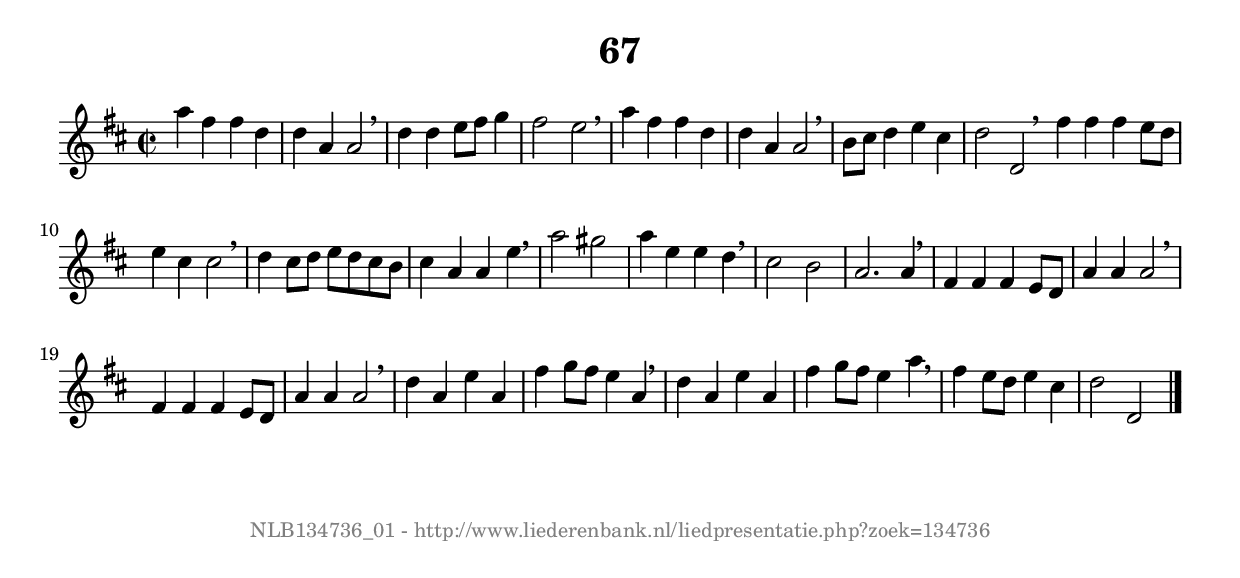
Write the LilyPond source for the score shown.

%
% produced by wce2krn 1.64 (7 June 2014)
%
\version"2.16"
#(append! paper-alist '(("long" . (cons (* 210 mm) (* 2000 mm)))))
#(set-default-paper-size "long")
sb = {\breathe}
mBreak = {\breathe }
bBreak = {\breathe }
x = {\once\override NoteHead #'style = #'cross }
gl=\glissando
itime={\override Staff.TimeSignature #'stencil = ##f }
ficta = {\once\set suggestAccidentals = ##t}
fine = {\once\override Score.RehearsalMark #'self-alignment-X = #1 \mark \markup {\italic{Fine}}}
dc = {\once\override Score.RehearsalMark #'self-alignment-X = #1 \mark \markup {\italic{D.C.}}}
dcf = {\once\override Score.RehearsalMark #'self-alignment-X = #1 \mark \markup {\italic{D.C. al Fine}}}
dcc = {\once\override Score.RehearsalMark #'self-alignment-X = #1 \mark \markup {\italic{D.C. al Coda}}}
ds = {\once\override Score.RehearsalMark #'self-alignment-X = #1 \mark \markup {\italic{D.S.}}}
dsf = {\once\override Score.RehearsalMark #'self-alignment-X = #1 \mark \markup {\italic{D.S. al Fine}}}
dsc = {\once\override Score.RehearsalMark #'self-alignment-X = #1 \mark \markup {\italic{D.S. al Coda}}}
pv = {\set Score.repeatCommands = #'((volta "1"))}
sv = {\set Score.repeatCommands = #'((volta "2"))}
tv = {\set Score.repeatCommands = #'((volta "3"))}
qv = {\set Score.repeatCommands = #'((volta "4"))}
xv = {\set Score.repeatCommands = #'((volta #f))}
\header{ tagline = ""
title = "67"
}
\score {{
\key d \major
\relative g'
{
\set melismaBusyProperties = #'()
\time 2/2
\tempo 4=120
\override Score.MetronomeMark #'transparent = ##t
\override Score.RehearsalMark #'break-visibility = #(vector #t #t #f)
a'4 fis fis d d a a2 \sb d4 d e8 fis g4 fis2 e \sb a4 fis fis d d a a2 \sb b8 cis d4 e cis d2 d, \bar ":|:" \bBreak
fis'4 fis fis e8 d e4 cis cis2 \sb d4 cis8 d e d cis b cis4 a a e' \sb a2 gis a4 e e d \sb cis2 b a2. a4 \sb fis fis fis e8 d a'4 a a2 \sb fis4 fis fis e8 d a'4 a a2 \sb d4 a e' a, fis' g8 fis e4 a, \sb d4 a e' a, fis' g8 fis e4 a \sb fis e8 d e4 cis d2 d, \bar "|."
 }}
 \midi { }
 \layout {
            indent = 0.0\cm
}
}
\markup { \vspace #0 } \markup { \with-color #grey \fill-line { \center-column { \smaller "NLB134736_01 - http://www.liederenbank.nl/liedpresentatie.php?zoek=134736" } } }
